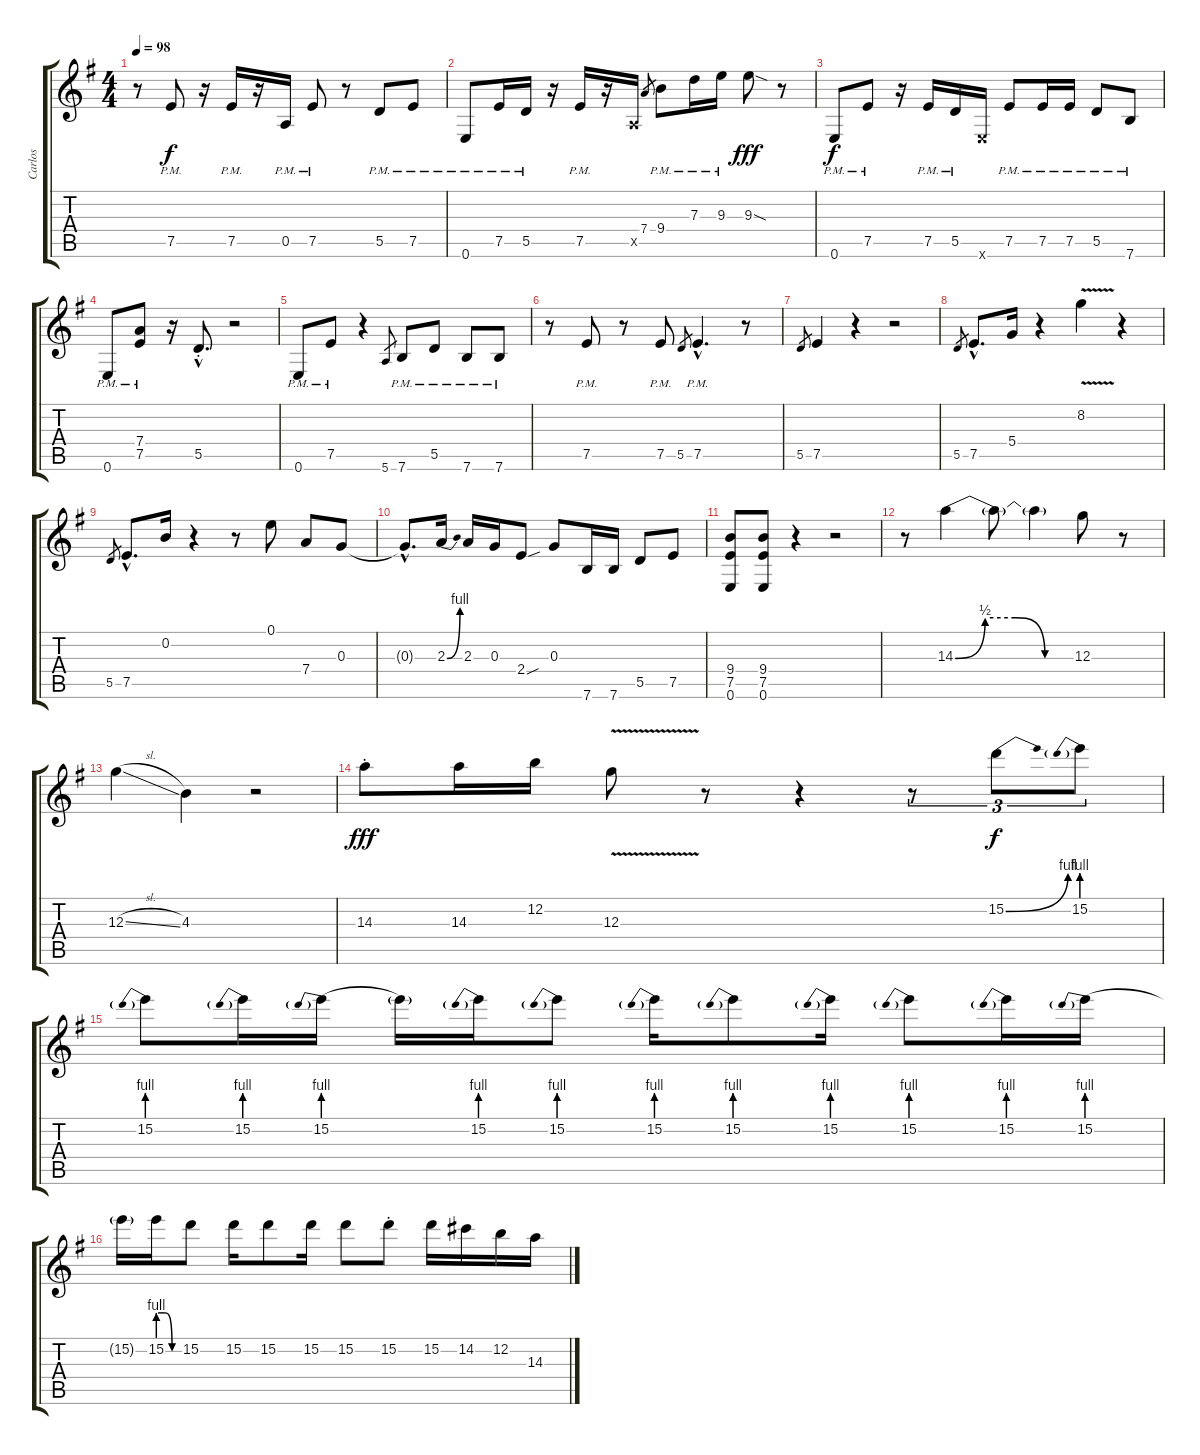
\track ("Carlos" "Carlos") {instrument electricguitarclean}
\staff {score tabs}
\tuning (E4 B3 G3 D3 A2 E2) {hide}
\ts (4 4)
\tempo 98
\clef g2
\ks eminor
r.8{dy f} 7.5{pm}.8 r.16 7.5{pm}.16 r.16 0.5{pm}.16 7.5{pm}.8 r.8 5.5{pm}.8 7.5{pm}.8 |
0.6{pm}.8 7.5{pm}.16 5.5{pm}.16 r.16 7.5{pm}.16 r.16 0.5{x}.16 7.4.8{gr} 9.4{pm}.8 7.3{pm}.16 9.3{pm}.16 9.3{sod}.8{dy fff} r.8 |
0.6{pm}.8{dy f} 7.5{pm}.8 r.16 7.5{pm}.16 5.5{pm}.16 0.6{x}.16 7.5{pm}.8 7.5{pm}.16 7.5{pm}.16 5.5{pm}.8 7.6{pm}.8 |
0.6{pm}.8 (7.4{pm} 7.5{pm}).8 r.16 5.5{hac st}.8{d} r.2 |
0.6{pm}.8 7.5{pm}.8 r.4 5.6.8{gr} 7.6{pm}.8 5.5{pm}.8 7.6{pm}.8 7.6{pm}.8 |
r.8 7.5{pm}.8 r.8 7.5{pm}.8 5.5.8{gr} 7.5{hac pm}.4{d} r.8 |
5.5.8{gr} 7.5.4 r.4 r.2 |
5.5.8{gr} 7.5{hac}.8{d} 5.4.16 r.4 8.2{v}.4 r.4 |
5.5.8{gr} 7.5{hac}.8{d} 0.2.16 r.4 r.8 0.1.8 7.4.8 0.3.8 |
0.3{hac t}.8{d} 2.3{be (bend 0 0 60 4)}.16 2.3.16 0.3.16 2.4{sou}.8 0.3.8 7.6.16 7.6.16 5.5.8 7.5.8 |
(9.4 7.5 0.6).8 (9.4 7.5 0.6).8 r.4 r.2 |
r.8 14.3{be (custom 0 0 15 2 30 2 45 0 60 0)}.4 14.3{t}.8 14.3{t}.4 12.3.8 r.8 |
12.3{sl}.4 4.3.4 r.2 |
14.3{st}.8{dy fff} 14.3.16 12.2.16 12.3{v}.8 r.8 r.4 r.8{tu (3 2)} 15.2{be (bend 0 0 60 4)}.8{tu (3 2) dy f} 15.2{be (prebend 0 4 60 4)}.8{tu (3 2)} |
15.2{be (prebend 0 4 60 4)}.8 15.2{be (prebend 0 4 60 4)}.16 15.2{be (prebend 0 4 60 4)}.16 15.2{t}.16 15.2{be (prebend 0 4 60 4)}.16 15.2{be (prebend 0 4 60 4)}.8 15.2{be (prebend 0 4 60 4)}.16 15.2{be (prebend 0 4 60 4)}.8 15.2{be (prebend 0 4 60 4)}.16 15.2{be (prebend 0 4 60 4)}.8 15.2{be (prebend 0 4 60 4)}.16 15.2{be (prebend 0 4 60 4)}.16 |
15.2{t}.16 15.2{be (custom 0 4 20 4 40 0 60 0)}.16 15.2.8 15.2.16 15.2.8 15.2.16 15.2.8 15.2{st}.8 15.2.16 14.2.16 12.2.16 14.3.16
